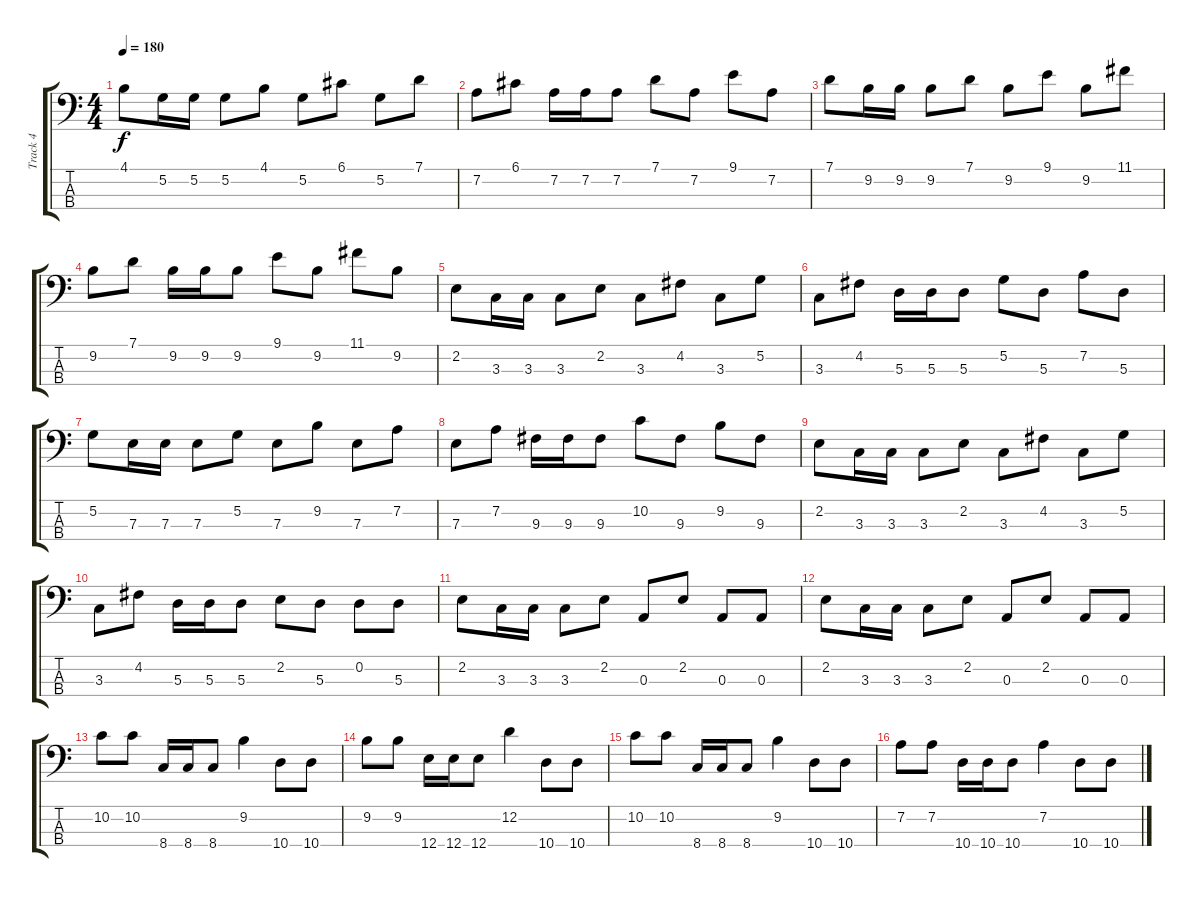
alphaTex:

\track ("Track 4" "Track 4") {instrument electricbassfinger}
\staff {score tabs}
\tuning (G2 D2 A1 E1) {hide}
\ts (4 4)
\tempo 180
\clef f4
\ks c
4.1.8{dy f} 5.2.16 5.2.16 5.2.8 4.1.8 5.2.8 6.1.8 5.2.8 7.1.8 |
7.2.8 6.1.8 7.2.16 7.2.16 7.2.8 7.1.8 7.2.8 9.1.8 7.2.8 |
7.1.8 9.2.16 9.2.16 9.2.8 7.1.8 9.2.8 9.1.8 9.2.8 11.1.8 |
9.2.8 7.1.8 9.2.16 9.2.16 9.2.8 9.1.8 9.2.8 11.1.8 9.2.8 |
2.2.8 3.3.16 3.3.16 3.3.8 2.2.8 3.3.8 4.2.8 3.3.8 5.2.8 |
3.3.8 4.2.8 5.3.16 5.3.16 5.3.8 5.2.8 5.3.8 7.2.8 5.3.8 |
5.2.8 7.3.16 7.3.16 7.3.8 5.2.8 7.3.8 9.2.8 7.3.8 7.2.8 |
7.3.8 7.2.8 9.3.16 9.3.16 9.3.8 10.2.8 9.3.8 9.2.8 9.3.8 |
2.2.8 3.3.16 3.3.16 3.3.8 2.2.8 3.3.8 4.2.8 3.3.8 5.2.8 |
3.3.8 4.2.8 5.3.16 5.3.16 5.3.8 2.2.8 5.3.8 0.2.8 5.3.8 |
2.2.8 3.3.16 3.3.16 3.3.8 2.2.8 0.3.8 2.2.8 0.3.8 0.3.8 |
2.2.8 3.3.16 3.3.16 3.3.8 2.2.8 0.3.8 2.2.8 0.3.8 0.3.8 |
10.2.8 10.2.8 8.4.16 8.4.16 8.4.8 9.2.4 10.4.8 10.4.8 |
9.2.8 9.2.8 12.4.16 12.4.16 12.4.8 12.2.4 10.4.8 10.4.8 |
10.2.8 10.2.8 8.4.16 8.4.16 8.4.8 9.2.4 10.4.8 10.4.8 |
7.2.8 7.2.8 10.4.16 10.4.16 10.4.8 7.2.4 10.4.8 10.4.8
